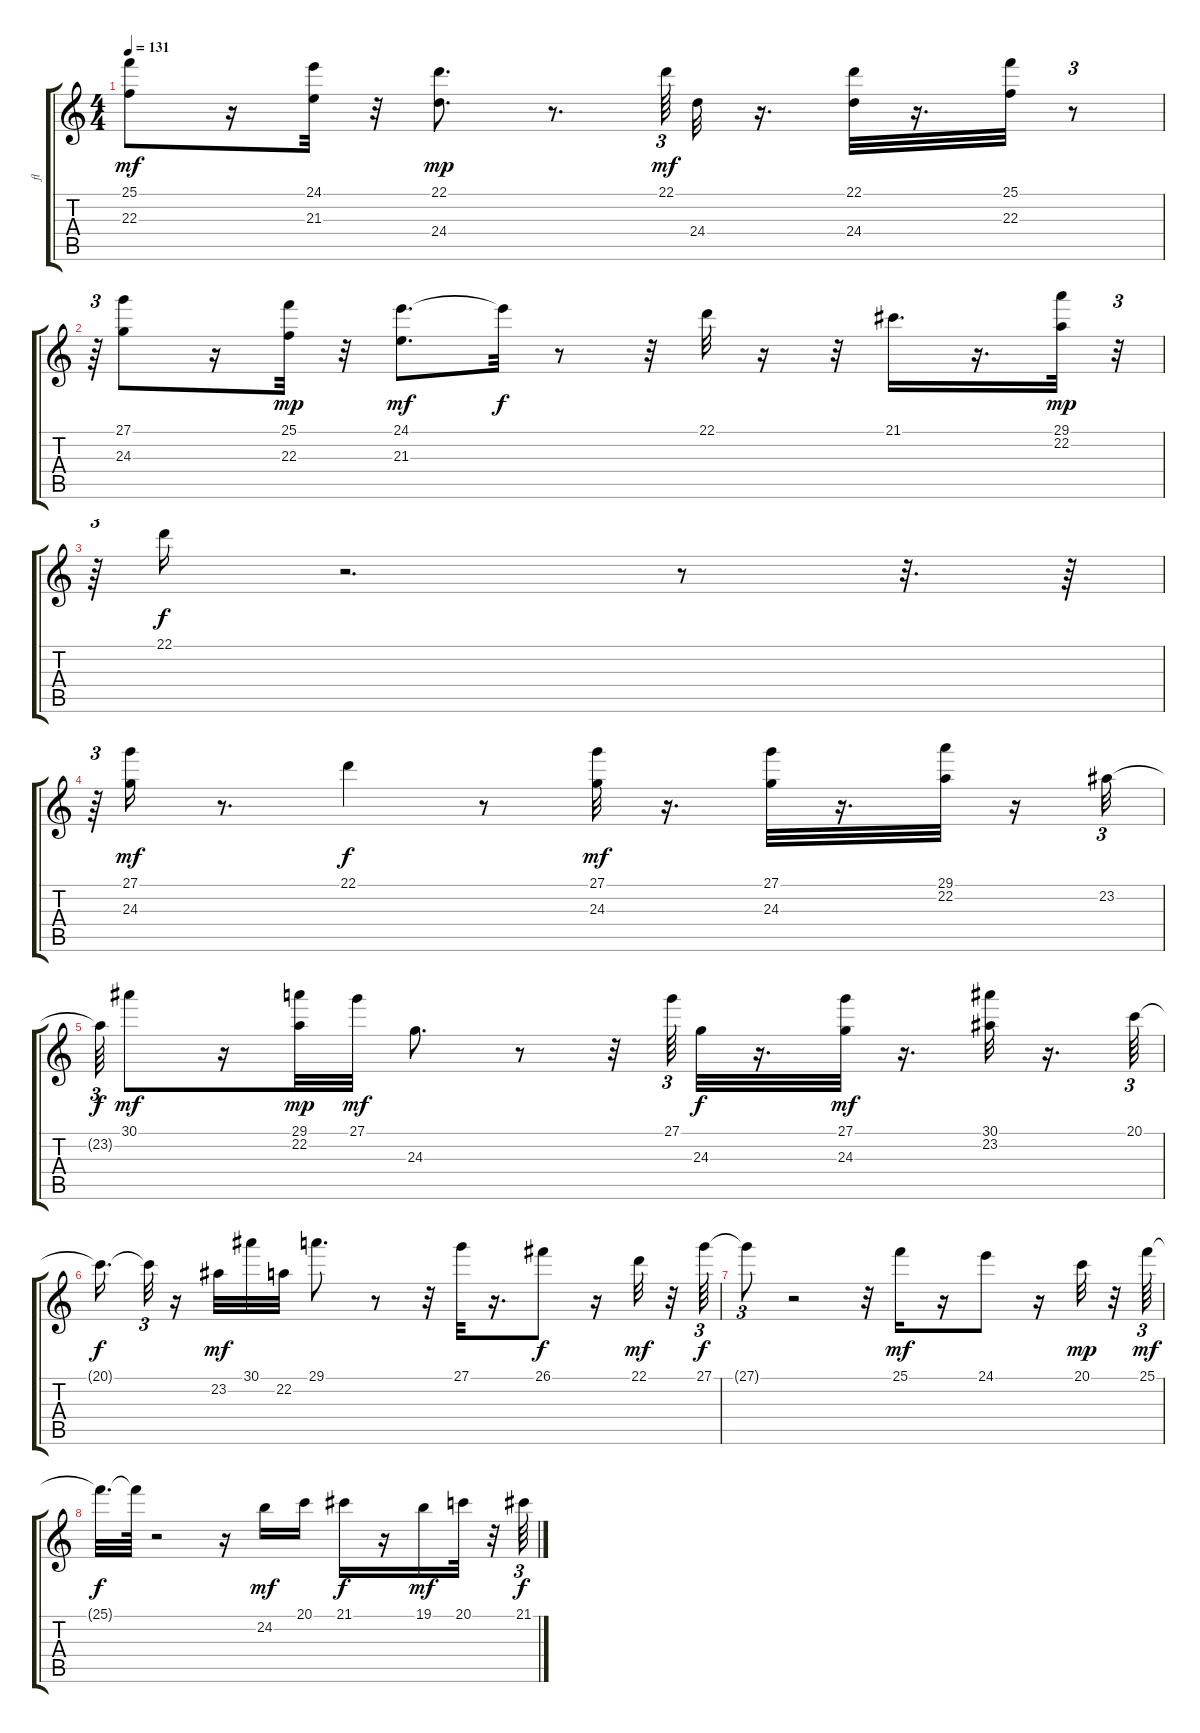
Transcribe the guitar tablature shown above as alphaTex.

\track ("fl" "fl") {instrument flute}
\staff {score tabs}
\tuning (E4 B3 G3 D3 A2 E2) {hide}
\ts (4 4)
\tempo 131
\clef g2
\ks c
(25.1 22.3).8{dy mf} r.16 (24.1 21.3).32 r.32 (22.1 24.4).8{d dy mp} r.8{d} 22.1.64{tu (3 2) dy mf} 24.4.32 r.16{d} (22.1 24.4).32 r.16{d} (25.1 22.3).32 r.8{tu (3 2)} |
r.64{tu (3 2)} (27.1 24.3).8 r.16 (25.1 22.3).32{dy mp} r.32 (24.1 21.3).8{d dy mf} 24.1{t}.32{dy f} r.8 r.32 22.1.32 r.16 r.32 21.1.16{d} r.16{d} (29.1 22.2).32{dy mp} r.32{tu (3 2)} |
r.64{tu (3 2)} 22.1.16{dy f} r.2{d} r.8 r.32{d} r.64 |
r.64{tu (3 2)} (27.1 24.3).16{dy mf} r.8{d} 22.1.4{dy f} r.8 (27.1 24.3).32{dy mf} r.16{d} (27.1 24.3).32 r.16{d} (29.1 22.2).32 r.16 23.2.32{tu (3 2)} |
23.2{t}.64{tu (3 2) dy f} 30.1.8{dy mf} r.16 (29.1 22.2).32{dy mp} 27.1.32{dy mf} 24.3.8{d} r.8 r.32 27.1.64{tu (3 2)} 24.3.32{dy f} r.16{d} (27.1 24.3).32{dy mf} r.16{d} (30.1 23.2).32 r.16{d} 20.1.64{tu (3 2)} |
20.1{t}.16{d dy f} 20.1{t}.32{tu (3 2)} r.16 23.2.32{dy mf} 30.1.32 22.2.32 29.1.8{d} r.8 r.32 27.1.32 r.16{d} 26.1.8{dy f} r.16 22.1.32{dy mf} r.32 27.1.64{tu (3 2) dy f} |
27.1{t}.8{tu (3 2)} r.2 r.32 25.1.16{dy mf} r.16 24.1.8 r.16 20.1.32{dy mp} r.32 25.1.64{tu (3 2) dy mf} |
25.1{t}.32{d dy f} 25.1{t}.64 r.2 r.16 24.2.16{dy mf} 20.1.16 21.1.16{dy f} r.16 19.1.16{dy mf} 20.1.32 r.32 21.1.64{tu (3 2) dy f}
